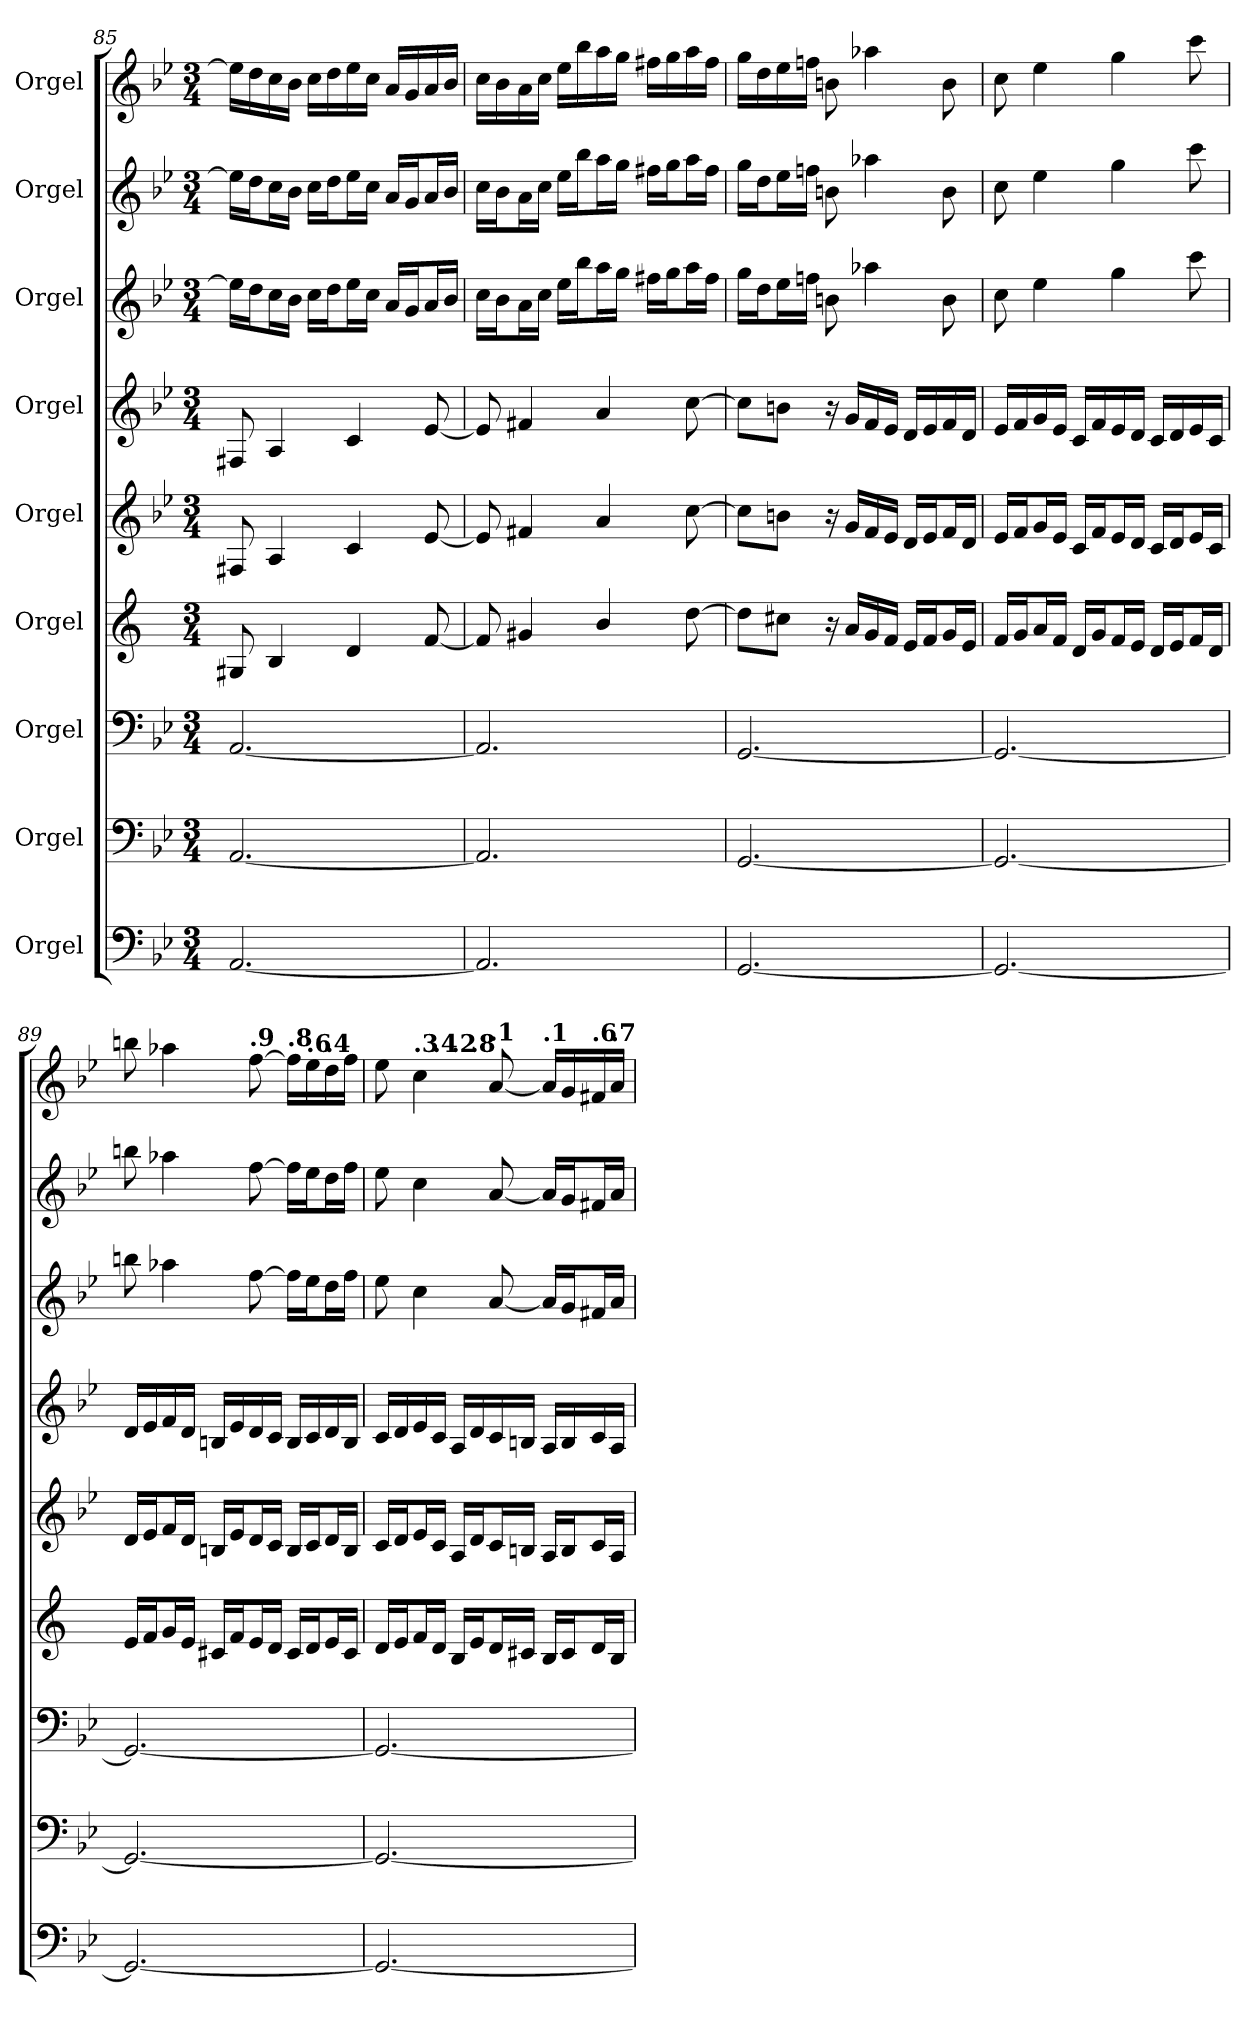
**kern	**kern	**kern	**kern	**kern	**kern	**kern	**kern	**kern
*part9	*part8	*part7	*part6	*part5	*part4	*part3	*part2	*part1
*staff9	*staff8	*staff7	*staff6	*staff5	*staff4	*staff3	*staff2	*staff1
*I"Orgel	*I"Orgel	*I"Orgel	*I"Orgel	*I"Orgel	*I"Orgel	*I"Orgel	*I"Orgel	*I"Orgel
*clefF4	*clefF4	*clefF4	*clefG2	*clefG2	*clefG2	*clefG2	*clefG2	*clefG2
*	*	*	*ITrd1c2	*	*	*	*	*
*k[b-e-]	*k[b-e-]	*k[b-e-]	*k[b-e-]	*k[b-e-]	*k[b-e-]	*k[b-e-]	*k[b-e-]	*k[b-e-]
*M3/4	*M3/4	*M3/4	*M3/4	*M3/4	*M3/4	*M3/4	*M3/4	*M3/4
=85	=85	=85	=85	=85	=85	=85	=85	=85
[2.AA/	[2.AA/	[2.AA/	8F#X/	8F#X/	8F#X/	16ee-\LL]	16ee-\LL]	16ee-\LL]
.	.	.	.	.	.	16dd\J	16dd\J	16dd\
.	.	.	4A/	4A/	4A/	16cc\L	16cc\L	16cc\
.	.	.	.	.	.	16b-\JJ	16b-\JJ	16b-\JJ
.	.	.	.	.	.	16cc\LL	16cc\LL	16cc\LL
.	.	.	.	.	.	16dd\J	16dd\J	16dd\
.	.	.	4c/	4c/	4c/	16ee-\L	16ee-\L	16ee-\
.	.	.	.	.	.	16cc\JJ	16cc\JJ	16cc\JJ
.	.	.	.	.	.	16a/LL	16a/LL	16a/LL
.	.	.	.	.	.	16g/J	16g/J	16g/
.	.	.	[8e-/	[8e-/	[8e-/	16a/L	16a/L	16a/
.	.	.	.	.	.	16b-/JJ	16b-/JJ	16b-/JJ
=86	=86	=86	=86	=86	=86	=86	=86	=86
2.AA/]	2.AA/]	2.AA/]	8e-/]	8e-/]	8e-/]	16cc\LL	16cc\LL	16cc\LL
.	.	.	.	.	.	16b-\J	16b-\J	16b-\
.	.	.	4f#X/	4f#X/	4f#X/	16a\L	16a\L	16a\
.	.	.	.	.	.	16cc\JJ	16cc\JJ	16cc\JJ
.	.	.	.	.	.	16ee-\LL	16ee-\LL	16ee-\LL
.	.	.	.	.	.	16bb-\J	16bb-\J	16bb-\
.	.	.	4a/	4a/	4a/	16aa\L	16aa\L	16aa\
.	.	.	.	.	.	16gg\JJ	16gg\JJ	16gg\JJ
.	.	.	.	.	.	16ff#X\LL	16ff#X\LL	16ff#X\LL
.	.	.	.	.	.	16gg\J	16gg\J	16gg\
.	.	.	[8cc\	[8cc\	[8cc\	16aa\L	16aa\L	16aa\
.	.	.	.	.	.	16ff#\JJ	16ff#\JJ	16ff#\JJ
!!LO:LB:g=z
=87	=87	=87	=87	=87	=87	=87	=87	=87
[2.GG/	[2.GG/	[2.GG/	8cc\L]	8cc\L]	8cc\L]	16gg\LL	16gg\LL	16gg\LL
.	.	.	.	.	.	16dd\J	16dd\J	16dd\
.	.	.	8bn\J	8bn\J	8bn\J	16ee-\L	16ee-\L	16ee-\
.	.	.	.	.	.	16ffn\JJ	16ffn\JJ	16ffn\JJ
.	.	.	16r	16r	16r	8bn\	8bn\	8bn\
.	.	.	16g/LL	16g/LL	16g/LL	.	.	.
.	.	.	16f/	16f/	16f/	4aa-X\	4aa-X\	4aa-X\
.	.	.	16e-/JJ	16e-/JJ	16e-/JJ	.	.	.
.	.	.	16d/LL	16d/LL	16d/LL	.	.	.
.	.	.	16e-/J	16e-/J	16e-/	.	.	.
.	.	.	16f/L	16f/L	16f/	8b\	8b\	8b\
.	.	.	16d/JJ	16d/JJ	16d/JJ	.	.	.
=88	=88	=88	=88	=88	=88	=88	=88	=88
2.GG/_	2.GG/_	2.GG/_	16e-/LL	16e-/LL	16e-/LL	8cc\	8cc\	8cc\
.	.	.	16f/J	16f/J	16f/	.	.	.
.	.	.	16g/L	16g/L	16g/	4ee-\	4ee-\	4ee-\
.	.	.	16e-/JJ	16e-/JJ	16e-/JJ	.	.	.
.	.	.	16c/LL	16c/LL	16c/LL	.	.	.
.	.	.	16f/J	16f/J	16f/	.	.	.
.	.	.	16e-/L	16e-/L	16e-/	4gg\	4gg\	4gg\
.	.	.	16d/JJ	16d/JJ	16d/JJ	.	.	.
.	.	.	16c/LL	16c/LL	16c/LL	.	.	.
.	.	.	16d/J	16d/J	16d/	.	.	.
.	.	.	16e-/L	16e-/L	16e-/	8ccc\	8ccc\	8ccc\
.	.	.	16c/JJ	16c/JJ	16c/JJ	.	.	.
=89	=89	=89	=89	=89	=89	=89	=89	=89
2.GG/_	2.GG/_	2.GG/_	16d/LL	16d/LL	16d/LL	8bbn\	8bbn\	8bbn\
.	.	.	16e-/J	16e-/J	16e-/	.	.	.
.	.	.	16f/L	16f/L	16f/	4aa-X\	4aa-X\	4aa-X\
.	.	.	16d/JJ	16d/JJ	16d/JJ	.	.	.
.	.	.	16Bn/LL	16Bn/LL	16Bn/LL	.	.	.
.	.	.	16e-/J	16e-/J	16e-/	.	.	.
*	*	*	*	*	*	*	*	*MM71
!	!	!	!	!	!	!	!	!LO:TX:a:B:t=.9
.	.	.	16d/L	16d/L	16d/	[8ff\	[8ff\	[8ff\
.	.	.	16c/JJ	16c/JJ	16c/JJ	.	.	.
*	*	*	*	*	*	*	*	*MM71
!	!	!	!	!	!	!	!	!LO:TX:a:B:t=.8
.	.	.	16B/LL	16B/LL	16B/LL	16ff\LL]	16ff\LL]	16ff\LL]
*	*	*	*	*	*	*	*	*MM71
!	!	!	!	!	!	!	!	!LO:TX:a:B:t=.6
.	.	.	16c/J	16c/J	16c/	16ee-\J	16ee-\J	16ee-\
*	*	*	*	*	*	*	*	*MM71
!	!	!	!	!	!	!	!	!LO:TX:a:B:t=.4
.	.	.	16d/L	16d/L	16d/	16dd\L	16dd\L	16dd\
*	*	*	*	*	*	*	*	*MM71
.	.	.	16B/JJ	16B/JJ	16B/JJ	16ff\JJ	16ff\JJ	16ff\JJ
=90	=90	=90	=90	=90	=90	=90	=90	=90
*	*	*	*	*	*	*	*	*MM70
!	!	!	!	!	!	!	!	!LO:TX:a:B:t=.6
*	*	*	*	*	*	*	*	*^
*	*	*	*	*	*	*	*	*	*^
*	*	*	*	*	*	*	*	*	*	*^
*	*	*	*	*	*	*	*	*	*	*	*^
*	*	*	*	*	*	*	*	*	*	*	*	*^
2.GG/_	2.GG/_	2.GG/_	16c/LL	16c/LL	16c/LL	8ee-\	8ee-\	8ee-\	8.ryy	4ryy	4ryy	16ryy	4..ryy
*	*	*	*	*	*	*	*	*MM70	*	*	*	*	*
.	.	.	16d/J	16d/J	16d/	.	.	.	.	.	.	2ryy	.
*	*	*	*	*	*	*	*	*MM69	*	*	*	*	*
!	!	!	!	!	!	!	!	!LO:TX:a:B:t=.3	!	!	!	!	!
.	.	.	16e-/L	16e-/L	16e-/	4cc\	4cc\	4cc\	.	.	.	.	.
*	*	*	*	*	*	*	*	*MM68	*	*	*	*	*
!	!	!	!	!	!	!	!	!	!LO:TX:a:B:t=.4	!	!	!	!
.	.	.	16c/JJ	16c/JJ	16c/JJ	.	.	.	2ryy	.	.	.	.
*	*	*	*	*	*	*	*	*MM67	*	*	*	*	*
!	!	!	!	!	!	!	!	!	!	!LO:TX:a:B:t=.2	!	!	!
.	.	.	16A/LL	16A/LL	16A/LL	.	.	.	.	2ryy	16ryy	.	.
*	*	*	*	*	*	*	*	*MM65	*	*	*	*	*
!	!	!	!	!	!	!	!	!	!	!	!LO:TX:a:B:t=.8	!	!
.	.	.	16d/J	16d/J	16d/	.	.	.	.	.	4..ryy	.	.
*	*	*	*	*	*	*	*	*MM64	*	*	*	*	*
!	!	!	!	!	!	!	!	!LO:TX:a:B:t=.1	!	!	!	!	!
.	.	.	16c/L	16c/L	16c/	[8a/	[8a/	[8a/	.	.	.	.	.
*	*	*	*	*	*	*	*	*MM62	*	*	*	*	*
.	.	.	16Bn/JJ	16Bn/JJ	16Bn/JJ	.	.	.	.	.	.	.	4ryy
*	*	*	*	*	*	*	*	*MM53	*	*	*	*	*
!	!	!	!	!	!	!	!	!LO:TX:a:B:t=.1	!	!	!	!	!
.	.	.	16A/LL	16A/LL	16A/LL	16a/LL]	16a/LL]	16a/LL]	.	.	.	.	.
*	*	*	*	*	*	*	*	*MM47	*	*	*	*	*
.	.	.	16B/J	16B/J	16B/	16g/J	16g/J	16g/	.	.	.	8.ryy	.
*	*	*	*	*	*	*	*	*MM41	*	*	*	*	*
!	!	!	!	!	!	!	!	!LO:TX:a:B:t=.6	!	!	!	!	!
.	.	.	16c/L	16c/L	16c/	16f#X/L	16f#X/L	16f#X/	.	.	.	.	.
*	*	*	*	*	*	*	*	*MM36	*	*	*	*	*
!	!	!	!	!	!	!	!	!LO:TX:a:B:t=.7	!	!	!	!	!
.	.	.	16A/JJ	16A/JJ	16A/JJ	16a/JJ	16a/JJ	16a/JJ	16ryy	.	.	.	16ryy
*	*	*	*	*	*	*	*	*v	*v	*v	*v	*v	*v
=	=	=	=	=	=	=	=	=
*-	*-	*-	*-	*-	*-	*-	*-	*-
